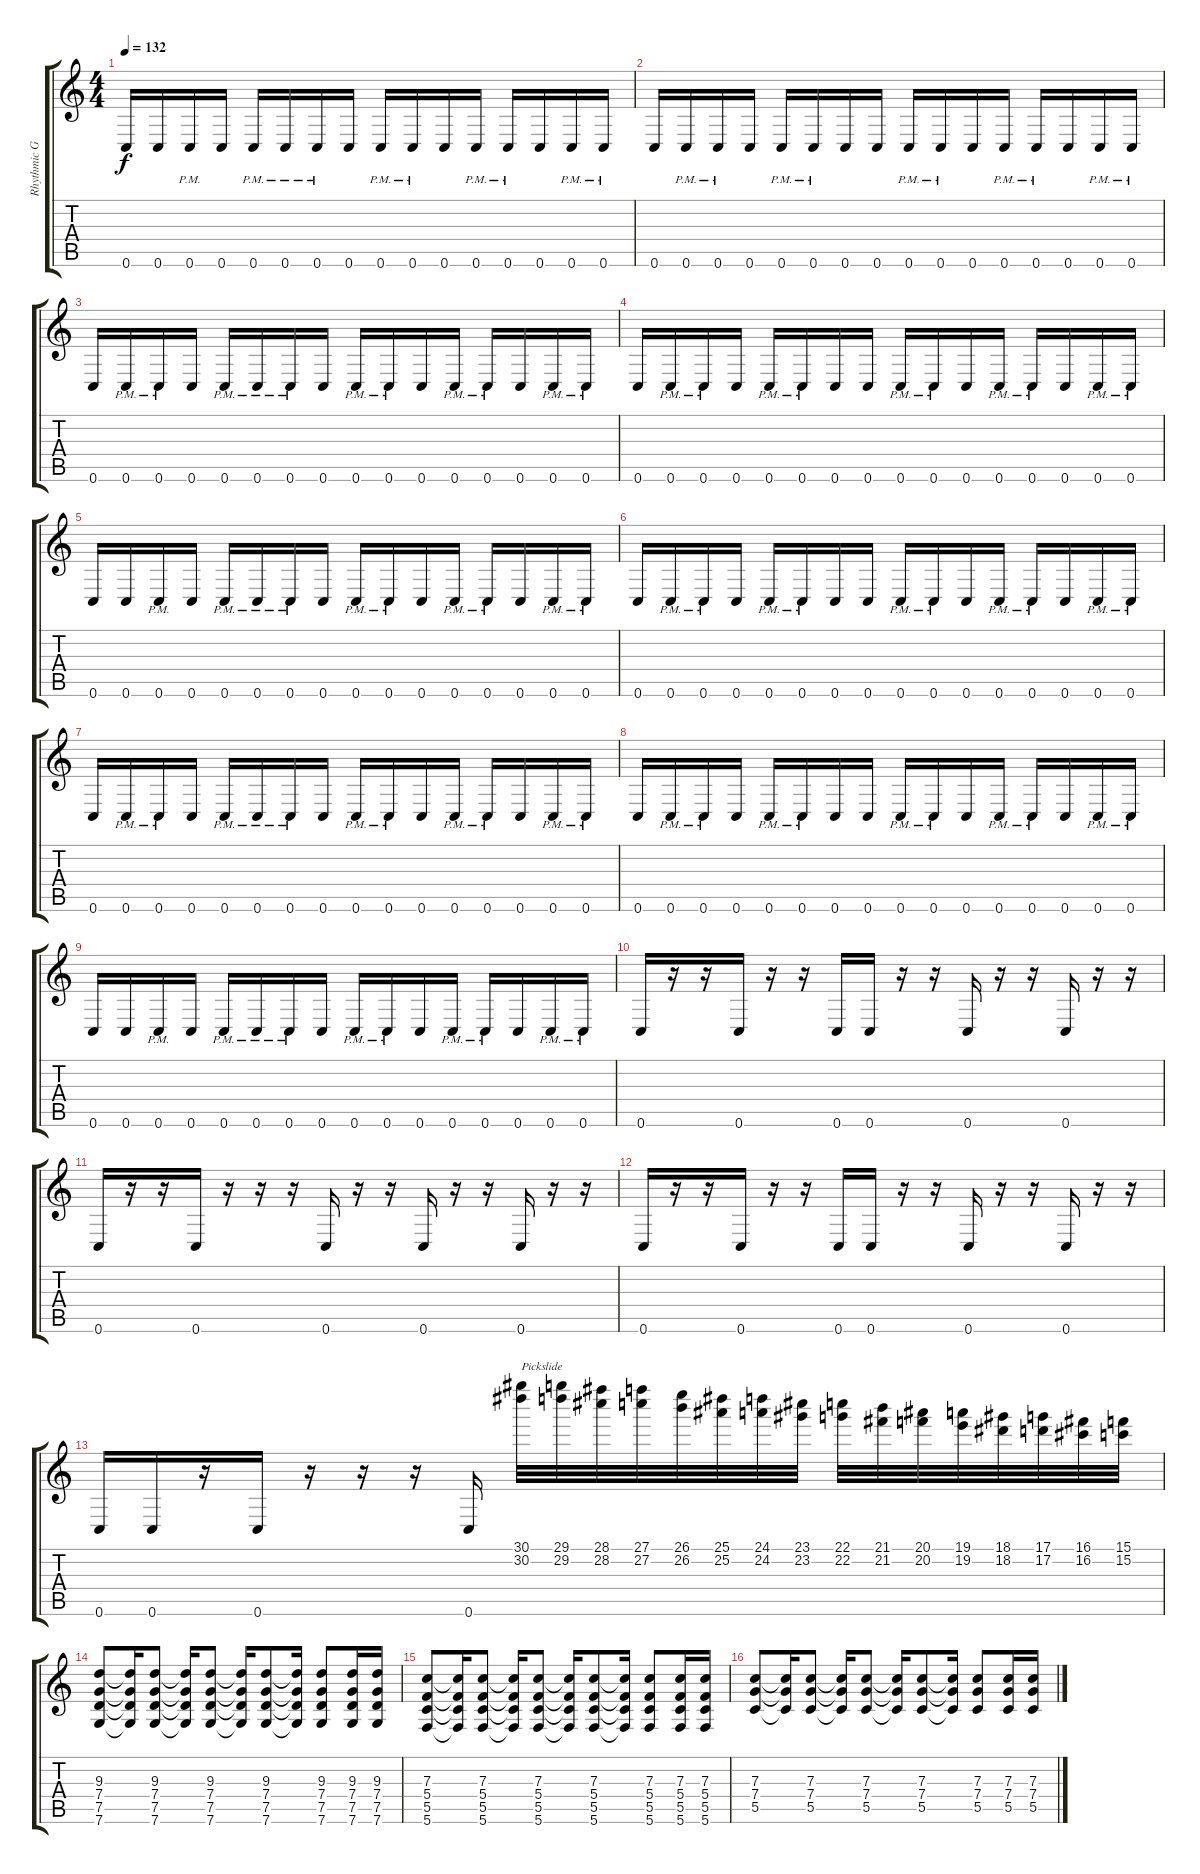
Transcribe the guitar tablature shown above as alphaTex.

\track ("Rhythmic Guitar" "Rhythmic G") {instrument distortionguitar}
\staff {score tabs}
\tuning (D4 A3 F3 C3 G2 C2) {hide}
\ts (4 4)
\tempo 132
\clef g2
\ks c
0.6.16{dy f} 0.6.16 0.6{pm}.16 0.6.16 0.6{pm}.16 0.6{pm}.16 0.6{pm}.16 0.6.16 0.6{pm}.16 0.6{pm}.16 0.6.16 0.6{pm}.16 0.6{pm}.16 0.6.16 0.6{pm}.16 0.6{pm}.16 |
0.6.16 0.6{pm}.16 0.6{pm}.16 0.6.16 0.6{pm}.16 0.6{pm}.16 0.6.16 0.6.16 0.6{pm}.16 0.6{pm}.16 0.6.16 0.6{pm}.16 0.6{pm}.16 0.6.16 0.6{pm}.16 0.6{pm}.16 |
0.6.16 0.6{pm}.16 0.6{pm}.16 0.6.16 0.6{pm}.16 0.6{pm}.16 0.6{pm}.16 0.6.16 0.6{pm}.16 0.6{pm}.16 0.6.16 0.6{pm}.16 0.6{pm}.16 0.6.16 0.6{pm}.16 0.6{pm}.16 |
0.6.16 0.6{pm}.16 0.6{pm}.16 0.6.16 0.6{pm}.16 0.6{pm}.16 0.6.16 0.6.16 0.6{pm}.16 0.6{pm}.16 0.6.16 0.6{pm}.16 0.6{pm}.16 0.6.16 0.6{pm}.16 0.6{pm}.16 |
0.6.16 0.6.16 0.6{pm}.16 0.6.16 0.6{pm}.16 0.6{pm}.16 0.6{pm}.16 0.6.16 0.6{pm}.16 0.6{pm}.16 0.6.16 0.6{pm}.16 0.6{pm}.16 0.6.16 0.6{pm}.16 0.6{pm}.16 |
0.6.16 0.6{pm}.16 0.6{pm}.16 0.6.16 0.6{pm}.16 0.6{pm}.16 0.6.16 0.6.16 0.6{pm}.16 0.6{pm}.16 0.6.16 0.6{pm}.16 0.6{pm}.16 0.6.16 0.6{pm}.16 0.6{pm}.16 |
0.6.16 0.6{pm}.16 0.6{pm}.16 0.6.16 0.6{pm}.16 0.6{pm}.16 0.6{pm}.16 0.6.16 0.6{pm}.16 0.6{pm}.16 0.6.16 0.6{pm}.16 0.6{pm}.16 0.6.16 0.6{pm}.16 0.6{pm}.16 |
0.6.16 0.6{pm}.16 0.6{pm}.16 0.6.16 0.6{pm}.16 0.6{pm}.16 0.6.16 0.6.16 0.6{pm}.16 0.6{pm}.16 0.6.16 0.6{pm}.16 0.6{pm}.16 0.6.16 0.6{pm}.16 0.6{pm}.16 |
0.6.16 0.6.16 0.6{pm}.16 0.6.16 0.6{pm}.16 0.6{pm}.16 0.6{pm}.16 0.6.16 0.6{pm}.16 0.6{pm}.16 0.6.16 0.6{pm}.16 0.6{pm}.16 0.6.16 0.6{pm}.16 0.6{pm}.16 |
0.6.16 r.16 r.16 0.6.16 r.16 r.16 0.6.16 0.6.16 r.16 r.16 0.6.16 r.16 r.16 0.6.16 r.16 r.16 |
0.6.16 r.16 r.16 0.6.16 r.16 r.16 r.16 0.6.16 r.16 r.16 0.6.16 r.16 r.16 0.6.16 r.16 r.16 |
0.6.16 r.16 r.16 0.6.16 r.16 r.16 0.6.16 0.6.16 r.16 r.16 0.6.16 r.16 r.16 0.6.16 r.16 r.16 |
0.6.16 0.6.16 r.16 0.6.16 r.16 r.16 r.16 0.6.16 (30.1 30.2).32{txt "Pickslide"} (29.1 29.2).32 (28.1 28.2).32 (27.1 27.2).32 (26.1 26.2).32 (25.1 25.2).32 (24.1 24.2).32 (23.1 23.2).32 (22.1 22.2).32 (21.1 21.2).32 (20.1 20.2).32 (19.1 19.2).32 (18.1 18.2).32 (17.1 17.2).32 (16.1 16.2).32 (15.1 15.2).32 |
(9.3 7.4 7.5 7.6).8 (9.3{t} 7.4{t} 7.5{t} 7.6{t}).16 (9.3 7.4 7.5 7.6).8 (9.3{t} 7.4{t} 7.5{t} 7.6{t}).16 (9.3 7.4 7.5 7.6).8 (9.3{t} 7.4{t} 7.5{t} 7.6{t}).16 (9.3 7.4 7.5 7.6).8 (9.3{t} 7.4{t} 7.5{t} 7.6{t}).16 (9.3 7.4 7.5 7.6).8 (9.3 7.4 7.5 7.6).16 (9.3 7.4 7.5 7.6).16 |
(7.3 5.4 5.5 5.6).8 (7.3{t} 5.4{t} 5.5{t} 5.6{t}).16 (7.3 5.4 5.5 5.6).8 (7.3{t} 5.4{t} 5.5{t} 5.6{t}).16 (7.3 5.4 5.5 5.6).8 (7.3{t} 5.4{t} 5.5{t} 5.6{t}).16 (7.3 5.4 5.5 5.6).8 (7.3{t} 5.4{t} 5.5{t} 5.6{t}).16 (7.3 5.4 5.5 5.6).8 (7.3 5.4 5.5 5.6).16 (7.3 5.4 5.5 5.6).16 |
(7.3 7.4 5.5).8 (7.3{t} 7.4{t} 5.5{t}).16 (7.3 7.4 5.5).8 (7.3{t} 7.4{t} 5.5{t}).16 (7.3 7.4 5.5).8 (7.3{t} 7.4{t} 5.5{t}).16 (7.3 7.4 5.5).8 (7.3{t} 7.4{t} 5.5{t}).16 (7.3 7.4 5.5).8 (7.3 7.4 5.5).16 (7.3 7.4 5.5).16
